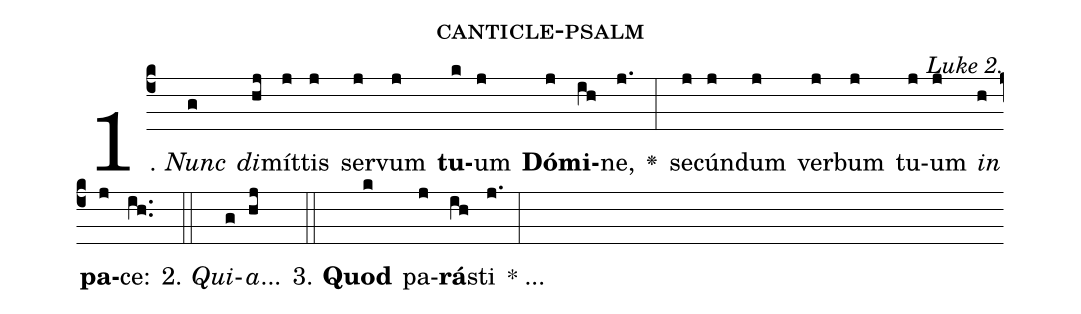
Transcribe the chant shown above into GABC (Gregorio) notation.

name: canticle-psalm;
commentary: Luke 2.;
%%
(c4)1. <i>Nunc</i>(g) <i>di</i>(hj)mít(j)tis(j) ser(j)vum(j) <b>tu</b>(k)um(j) <b>Dó</b>(j)<b>mi</b>(ih)ne,(j.) <v>\greheightstar</v>(:) se(j)cún(j)dum(j) ver(j)bum(j) tu(j)um(j) <i>in</i>(h) <b>pa</b>(j)ce:(ih..) (::)
2. <i>Qui</i>(g)<i>a</i>...(hj) (::)
3. <b>Quod</b>(k) pa(j)<b>rá</b>(ih)sti(j.) *(:) ...()
